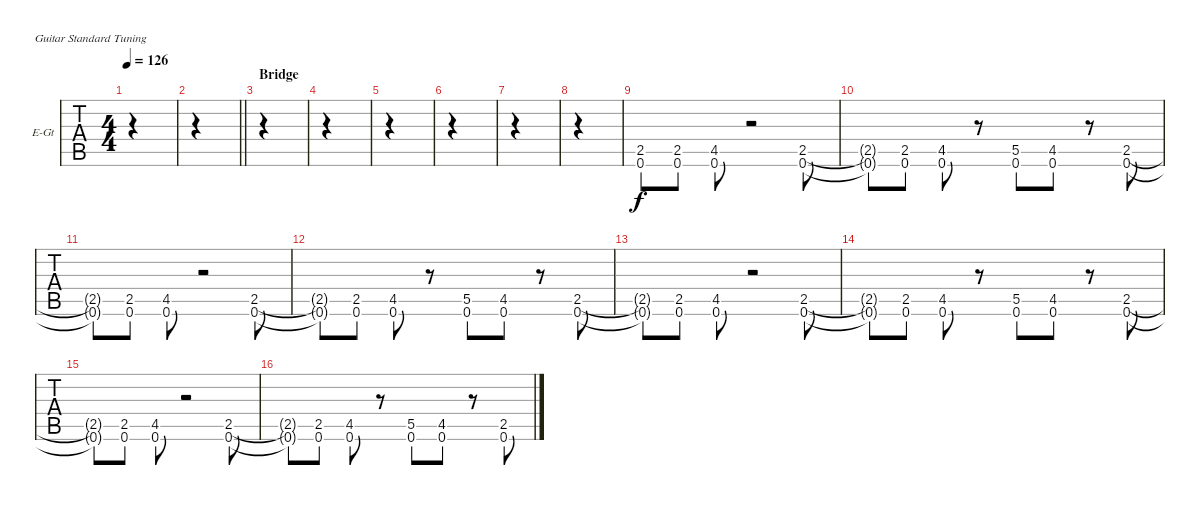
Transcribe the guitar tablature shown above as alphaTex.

\bracketExtendMode groupsimilarinstruments
\firstSystemTrackNameOrientation horizontal
\otherSystemsTrackNameOrientation horizontal
\track ("Rythym Guitar #2" "E-Gt") {instrument distortionguitar}
\staff {tabs}
\tuning (E4 B3 G3 D3 A2 E2)
\ts (4 4)
\tempo 126
\clef g2
\ks a
|
\barLineRight lightlight
|
\section ("" "Bridge")
|
|
|
|
|
|
(2.5 0.6).8 (2.5 0.6).8 (4.5 0.6).8 r.2 (2.5 0.6).8 |
(2.5{t} 0.6{t}).8 (2.5 0.6).8 (4.5 0.6).8 r.8 (5.5 0.6).8 (4.5 0.6).8 r.8 (2.5 0.6).8 |
(2.5{t} 0.6{t}).8 (2.5 0.6).8 (4.5 0.6).8 r.2 (2.5 0.6).8 |
(2.5{t} 0.6{t}).8 (2.5 0.6).8 (4.5 0.6).8 r.8 (5.5 0.6).8 (4.5 0.6).8 r.8 (2.5 0.6).8 |
(2.5{t} 0.6{t}).8 (2.5 0.6).8 (4.5 0.6).8 r.2 (2.5 0.6).8 |
(2.5{t} 0.6{t}).8 (2.5 0.6).8 (4.5 0.6).8 r.8 (5.5 0.6).8 (4.5 0.6).8 r.8 (2.5 0.6).8 |
(2.5{t} 0.6{t}).8 (2.5 0.6).8 (4.5 0.6).8 r.2 (2.5 0.6).8 |
(2.5{t} 0.6{t}).8 (2.5 0.6).8 (4.5 0.6).8 r.8 (5.5 0.6).8 (4.5 0.6).8 r.8 (2.5 0.6).8
